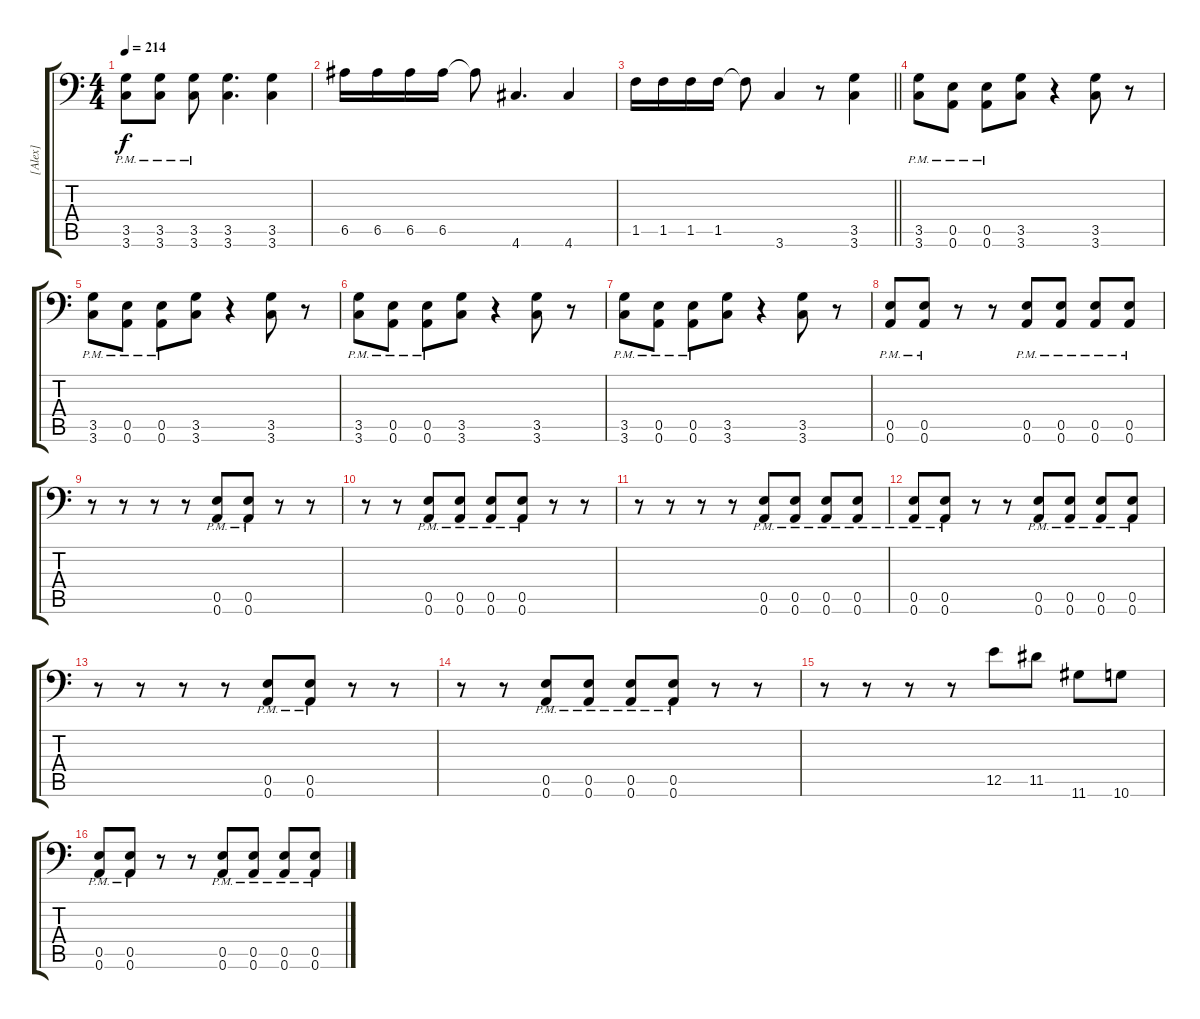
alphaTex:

\track ("[Alex]" "[Alex]") {instrument distortionguitar}
\staff {score tabs}
\tuning (B3 Gb3 D3 A2 E2 A1) {hide}
\ts (4 4)
\tempo 214
\clef f4
\ks c
(3.5{pm} 3.6{pm}).8{dy f} (3.5{pm} 3.6{pm}).8 (3.5{pm} 3.6{pm}).8 (3.5 3.6).4{d} (3.5 3.6).4 |
6.5.16 6.5.16 6.5.16 6.5.16 6.5{t}.8 4.6.4{d} 4.6.4 |
\barLineRight lightlight
1.5.16 1.5.16 1.5.16 1.5.16 1.5{t}.8 3.6.4 r.8 (3.5 3.6).4 |
(3.5{pm} 3.6{pm}).8 (0.5{pm} 0.6{pm}).8 (0.5{pm} 0.6{pm}).8 (3.5 3.6).8 r.4 (3.5 3.6).8 r.8 |
(3.5{pm} 3.6{pm}).8 (0.5{pm} 0.6{pm}).8 (0.5{pm} 0.6{pm}).8 (3.5 3.6).8 r.4 (3.5 3.6).8 r.8 |
(3.5{pm} 3.6{pm}).8 (0.5{pm} 0.6{pm}).8 (0.5{pm} 0.6{pm}).8 (3.5 3.6).8 r.4 (3.5 3.6).8 r.8 |
(3.5{pm} 3.6{pm}).8 (0.5{pm} 0.6{pm}).8 (0.5{pm} 0.6{pm}).8 (3.5 3.6).8 r.4 (3.5 3.6).8 r.8 |
(0.5{pm} 0.6{pm}).8 (0.5{pm} 0.6{pm}).8 r.8 r.8 (0.5{pm} 0.6{pm}).8 (0.5{pm} 0.6{pm}).8 (0.5{pm} 0.6{pm}).8 (0.5{pm} 0.6{pm}).8 |
r.8 r.8 r.8 r.8 (0.5{pm} 0.6{pm}).8 (0.5{pm} 0.6{pm}).8 r.8 r.8 |
r.8 r.8 (0.5{pm} 0.6{pm}).8 (0.5{pm} 0.6{pm}).8 (0.5{pm} 0.6{pm}).8 (0.5{pm} 0.6{pm}).8 r.8 r.8 |
r.8 r.8 r.8 r.8 (0.5{pm} 0.6{pm}).8 (0.5{pm} 0.6{pm}).8 (0.5{pm} 0.6{pm}).8 (0.5{pm} 0.6{pm}).8 |
(0.5{pm} 0.6{pm}).8 (0.5{pm} 0.6{pm}).8 r.8 r.8 (0.5{pm} 0.6{pm}).8 (0.5{pm} 0.6{pm}).8 (0.5{pm} 0.6{pm}).8 (0.5{pm} 0.6{pm}).8 |
r.8 r.8 r.8 r.8 (0.5{pm} 0.6{pm}).8 (0.5{pm} 0.6{pm}).8 r.8 r.8 |
r.8 r.8 (0.5{pm} 0.6{pm}).8 (0.5{pm} 0.6{pm}).8 (0.5{pm} 0.6{pm}).8 (0.5{pm} 0.6{pm}).8 r.8 r.8 |
r.8 r.8 r.8 r.8 12.5.8 11.5.8 11.6.8 10.6.8 |
(0.5{pm} 0.6{pm}).8 (0.5{pm} 0.6{pm}).8 r.8 r.8 (0.5{pm} 0.6{pm}).8 (0.5{pm} 0.6{pm}).8 (0.5{pm} 0.6{pm}).8 (0.5{pm} 0.6{pm}).8
